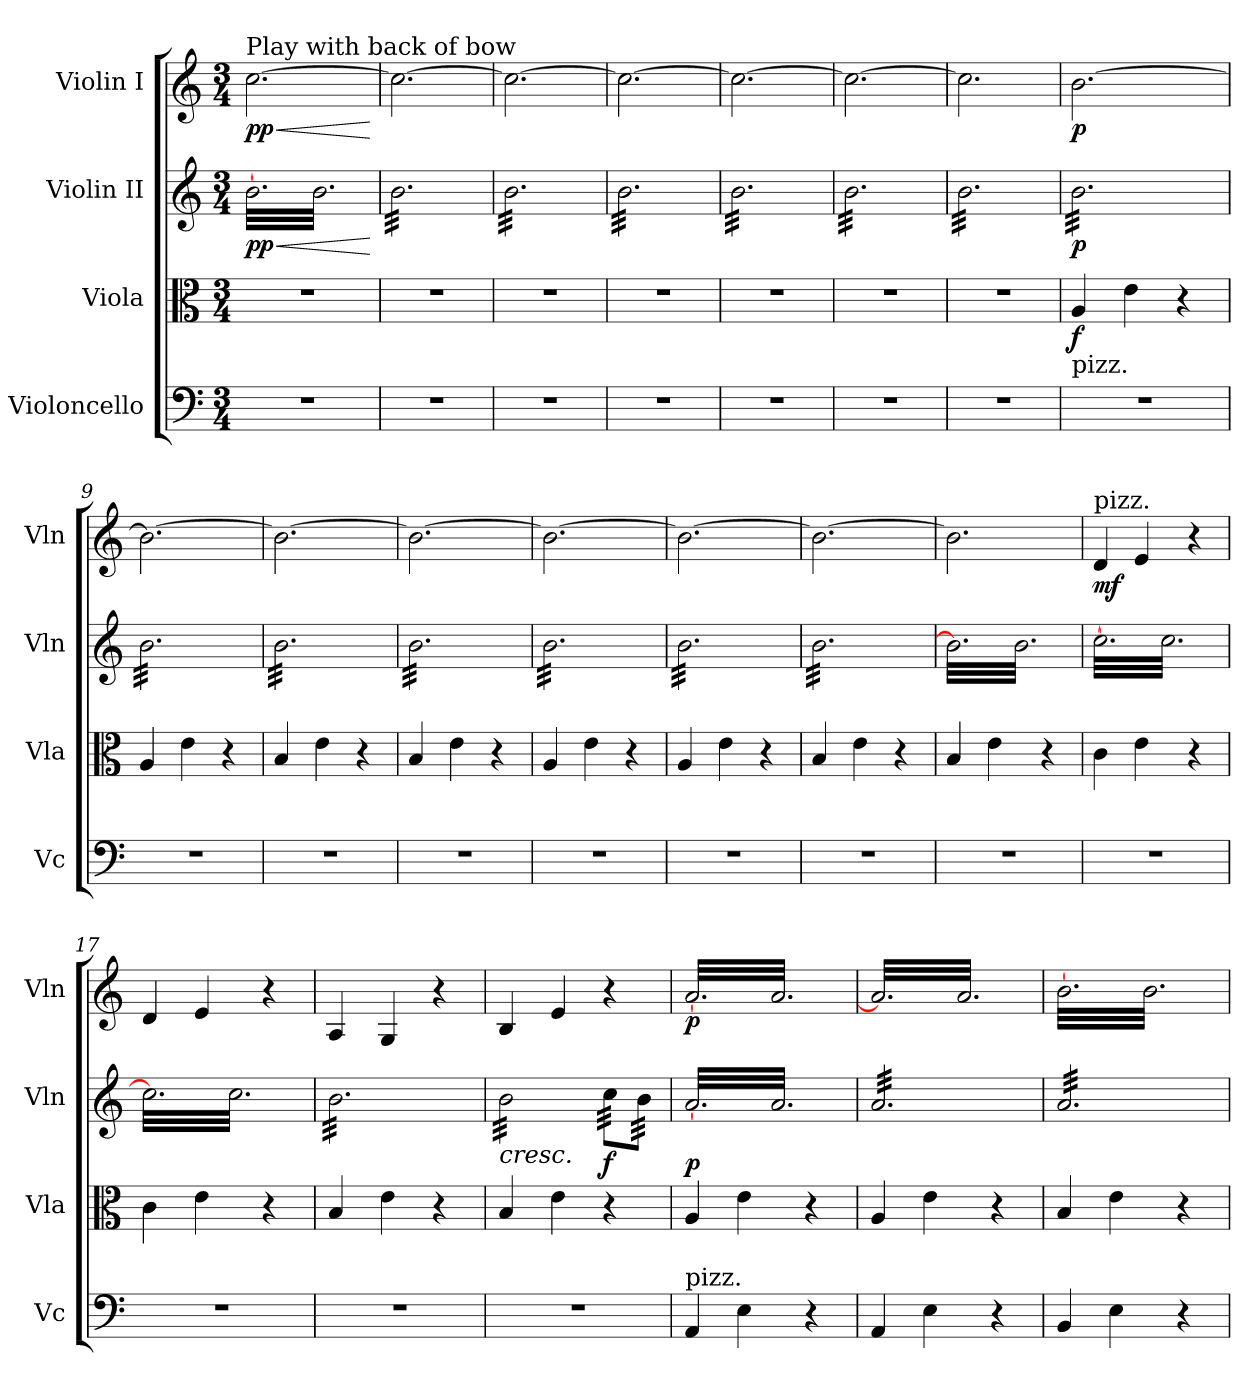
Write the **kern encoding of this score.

**kern	**kern	**dynam	**kern	**dynam	**kern	**dynam
*part4	*part3	*part3	*part2	*part2	*part1	*part1
*staff4	*staff3	*staff3	*staff2	*staff2	*staff1	*staff1
*I"Violoncello	*I"Viola	*	*I"Violin II	*	*I"Violin I	*
*I'Vc	*I'Vla	*	*I'Vln	*	*I'Vln	*
*clefF4	*clefC3	*	*clefG2	*	*clefG2	*
*k[]	*k[]	*	*k[]	*	*k[]	*
*M3/4	*M3/4	*	*M3/4	*	*M3/4	*
*MM82	*MM82	*	*MM82	*	*MM82	*
=1	=1	=1	=1	=1	=1	=1
!	!	!	!	!	!LO:TX:a:t=Play with back of bow	!
!	!	!	!	!LO:HP:b	!	!LO:HP:b
!	!	!	!	!LO:DY:n=1:b	!	!LO:DY:n=1:b
*	*	*	*tremolo	*	*	*
2.r	2.r	.	[32b\LLL	< pp	[2.cc\	< pp
.	.	.	32b\	.	.	.
.	.	.	32b\	.	.	.
.	.	.	32b\	.	.	.
.	.	.	32b\	.	.	.
.	.	.	32b\	.	.	.
.	.	.	32b\	.	.	.
.	.	.	32b\	.	.	.
.	.	.	32b\	.	.	.
.	.	.	32b\	.	.	.
.	.	.	32b\	.	.	.
.	.	.	32b\	.	.	.
.	.	.	32b\	.	.	.
.	.	.	32b\	.	.	.
.	.	.	32b\	.	.	.
.	.	.	32b\	.	.	.
.	.	.	32b\	.	.	.
.	.	.	32b\	.	.	.
.	.	.	32b\	.	.	.
.	.	.	32b\	.	.	.
.	.	.	32b\	.	.	.
.	.	.	32b\	.	.	.
.	.	.	32b\	.	.	.
.	.	.	32b\JJJ	.	.	.
.	.	.	.	[	.	[
=2	=2	=2	=2	=2	=2	=2
2.r	2.r	.	32b\LLL	.	2.cc\_	.
.	.	.	32b\	.	.	.
.	.	.	32b\	.	.	.
.	.	.	32b\	.	.	.
.	.	.	32b\	.	.	.
.	.	.	32b\	.	.	.
.	.	.	32b\	.	.	.
.	.	.	32b\	.	.	.
.	.	.	32b\	.	.	.
.	.	.	32b\	.	.	.
.	.	.	32b\	.	.	.
.	.	.	32b\	.	.	.
.	.	.	32b\	.	.	.
.	.	.	32b\	.	.	.
.	.	.	32b\	.	.	.
.	.	.	32b\	.	.	.
.	.	.	32b\	.	.	.
.	.	.	32b\	.	.	.
.	.	.	32b\	.	.	.
.	.	.	32b\	.	.	.
.	.	.	32b\	.	.	.
.	.	.	32b\	.	.	.
.	.	.	32b\	.	.	.
.	.	.	32b\JJJ	.	.	.
=3	=3	=3	=3	=3	=3	=3
2.r	2.r	.	32b\LLL	.	2.cc\_	.
.	.	.	32b\	.	.	.
.	.	.	32b\	.	.	.
.	.	.	32b\	.	.	.
.	.	.	32b\	.	.	.
.	.	.	32b\	.	.	.
.	.	.	32b\	.	.	.
.	.	.	32b\	.	.	.
.	.	.	32b\	.	.	.
.	.	.	32b\	.	.	.
.	.	.	32b\	.	.	.
.	.	.	32b\	.	.	.
.	.	.	32b\	.	.	.
.	.	.	32b\	.	.	.
.	.	.	32b\	.	.	.
.	.	.	32b\	.	.	.
.	.	.	32b\	.	.	.
.	.	.	32b\	.	.	.
.	.	.	32b\	.	.	.
.	.	.	32b\	.	.	.
.	.	.	32b\	.	.	.
.	.	.	32b\	.	.	.
.	.	.	32b\	.	.	.
.	.	.	32b\JJJ	.	.	.
=4	=4	=4	=4	=4	=4	=4
2.r	2.r	.	32b\LLL	.	2.cc\_	.
.	.	.	32b\	.	.	.
.	.	.	32b\	.	.	.
.	.	.	32b\	.	.	.
.	.	.	32b\	.	.	.
.	.	.	32b\	.	.	.
.	.	.	32b\	.	.	.
.	.	.	32b\	.	.	.
.	.	.	32b\	.	.	.
.	.	.	32b\	.	.	.
.	.	.	32b\	.	.	.
.	.	.	32b\	.	.	.
.	.	.	32b\	.	.	.
.	.	.	32b\	.	.	.
.	.	.	32b\	.	.	.
.	.	.	32b\	.	.	.
.	.	.	32b\	.	.	.
.	.	.	32b\	.	.	.
.	.	.	32b\	.	.	.
.	.	.	32b\	.	.	.
.	.	.	32b\	.	.	.
.	.	.	32b\	.	.	.
.	.	.	32b\	.	.	.
.	.	.	32b\JJJ	.	.	.
=5	=5	=5	=5	=5	=5	=5
2.r	2.r	.	32b\LLL	.	2.cc\_	.
.	.	.	32b\	.	.	.
.	.	.	32b\	.	.	.
.	.	.	32b\	.	.	.
.	.	.	32b\	.	.	.
.	.	.	32b\	.	.	.
.	.	.	32b\	.	.	.
.	.	.	32b\	.	.	.
.	.	.	32b\	.	.	.
.	.	.	32b\	.	.	.
.	.	.	32b\	.	.	.
.	.	.	32b\	.	.	.
.	.	.	32b\	.	.	.
.	.	.	32b\	.	.	.
.	.	.	32b\	.	.	.
.	.	.	32b\	.	.	.
.	.	.	32b\	.	.	.
.	.	.	32b\	.	.	.
.	.	.	32b\	.	.	.
.	.	.	32b\	.	.	.
.	.	.	32b\	.	.	.
.	.	.	32b\	.	.	.
.	.	.	32b\	.	.	.
.	.	.	32b\JJJ	.	.	.
=6	=6	=6	=6	=6	=6	=6
2.r	2.r	.	32b\LLL	.	2.cc\_	.
.	.	.	32b\	.	.	.
.	.	.	32b\	.	.	.
.	.	.	32b\	.	.	.
.	.	.	32b\	.	.	.
.	.	.	32b\	.	.	.
.	.	.	32b\	.	.	.
.	.	.	32b\	.	.	.
.	.	.	32b\	.	.	.
.	.	.	32b\	.	.	.
.	.	.	32b\	.	.	.
.	.	.	32b\	.	.	.
.	.	.	32b\	.	.	.
.	.	.	32b\	.	.	.
.	.	.	32b\	.	.	.
.	.	.	32b\	.	.	.
.	.	.	32b\	.	.	.
.	.	.	32b\	.	.	.
.	.	.	32b\	.	.	.
.	.	.	32b\	.	.	.
.	.	.	32b\	.	.	.
.	.	.	32b\	.	.	.
.	.	.	32b\	.	.	.
.	.	.	32b\JJJ	.	.	.
=7	=7	=7	=7	=7	=7	=7
2.r	2.r	.	32b\LLL	.	2.cc\]	.
.	.	.	32b\	.	.	.
.	.	.	32b\	.	.	.
.	.	.	32b\	.	.	.
.	.	.	32b\	.	.	.
.	.	.	32b\	.	.	.
.	.	.	32b\	.	.	.
.	.	.	32b\	.	.	.
.	.	.	32b\	.	.	.
.	.	.	32b\	.	.	.
.	.	.	32b\	.	.	.
.	.	.	32b\	.	.	.
.	.	.	32b\	.	.	.
.	.	.	32b\	.	.	.
.	.	.	32b\	.	.	.
.	.	.	32b\	.	.	.
.	.	.	32b\	.	.	.
.	.	.	32b\	.	.	.
.	.	.	32b\	.	.	.
.	.	.	32b\	.	.	.
.	.	.	32b\	.	.	.
.	.	.	32b\	.	.	.
.	.	.	32b\	.	.	.
.	.	.	32b\JJJ	.	.	.
=8	=8	=8	=8	=8	=8	=8
!	!LO:TX:b:t=pizz.	!	!	!	!	!
!	!	!LO:DY:b	!	!LO:DY:b	!	!LO:DY:b
2.r	4A/	f	32b\LLL	p	[2.b\	p
.	.	.	32b\	.	.	.
.	.	.	32b\	.	.	.
.	.	.	32b\	.	.	.
.	.	.	32b\	.	.	.
.	.	.	32b\	.	.	.
.	.	.	32b\	.	.	.
.	.	.	32b\	.	.	.
.	4e\	.	32b\	.	.	.
.	.	.	32b\	.	.	.
.	.	.	32b\	.	.	.
.	.	.	32b\	.	.	.
.	.	.	32b\	.	.	.
.	.	.	32b\	.	.	.
.	.	.	32b\	.	.	.
.	.	.	32b\	.	.	.
.	4r	.	32b\	.	.	.
.	.	.	32b\	.	.	.
.	.	.	32b\	.	.	.
.	.	.	32b\	.	.	.
.	.	.	32b\	.	.	.
.	.	.	32b\	.	.	.
.	.	.	32b\	.	.	.
.	.	.	32b\JJJ	.	.	.
=9	=9	=9	=9	=9	=9	=9
2.r	4A/	.	32b\LLL	.	2.b\_	.
.	.	.	32b\	.	.	.
.	.	.	32b\	.	.	.
.	.	.	32b\	.	.	.
.	.	.	32b\	.	.	.
.	.	.	32b\	.	.	.
.	.	.	32b\	.	.	.
.	.	.	32b\	.	.	.
.	4e\	.	32b\	.	.	.
.	.	.	32b\	.	.	.
.	.	.	32b\	.	.	.
.	.	.	32b\	.	.	.
.	.	.	32b\	.	.	.
.	.	.	32b\	.	.	.
.	.	.	32b\	.	.	.
.	.	.	32b\	.	.	.
.	4r	.	32b\	.	.	.
.	.	.	32b\	.	.	.
.	.	.	32b\	.	.	.
.	.	.	32b\	.	.	.
.	.	.	32b\	.	.	.
.	.	.	32b\	.	.	.
.	.	.	32b\	.	.	.
.	.	.	32b\JJJ	.	.	.
=10	=10	=10	=10	=10	=10	=10
2.r	4B/	.	32b\LLL	.	2.b\_	.
.	.	.	32b\	.	.	.
.	.	.	32b\	.	.	.
.	.	.	32b\	.	.	.
.	.	.	32b\	.	.	.
.	.	.	32b\	.	.	.
.	.	.	32b\	.	.	.
.	.	.	32b\	.	.	.
.	4e\	.	32b\	.	.	.
.	.	.	32b\	.	.	.
.	.	.	32b\	.	.	.
.	.	.	32b\	.	.	.
.	.	.	32b\	.	.	.
.	.	.	32b\	.	.	.
.	.	.	32b\	.	.	.
.	.	.	32b\	.	.	.
.	4r	.	32b\	.	.	.
.	.	.	32b\	.	.	.
.	.	.	32b\	.	.	.
.	.	.	32b\	.	.	.
.	.	.	32b\	.	.	.
.	.	.	32b\	.	.	.
.	.	.	32b\	.	.	.
.	.	.	32b\JJJ	.	.	.
=11	=11	=11	=11	=11	=11	=11
2.r	4B/	.	32b\LLL	.	2.b\_	.
.	.	.	32b\	.	.	.
.	.	.	32b\	.	.	.
.	.	.	32b\	.	.	.
.	.	.	32b\	.	.	.
.	.	.	32b\	.	.	.
.	.	.	32b\	.	.	.
.	.	.	32b\	.	.	.
.	4e\	.	32b\	.	.	.
.	.	.	32b\	.	.	.
.	.	.	32b\	.	.	.
.	.	.	32b\	.	.	.
.	.	.	32b\	.	.	.
.	.	.	32b\	.	.	.
.	.	.	32b\	.	.	.
.	.	.	32b\	.	.	.
.	4r	.	32b\	.	.	.
.	.	.	32b\	.	.	.
.	.	.	32b\	.	.	.
.	.	.	32b\	.	.	.
.	.	.	32b\	.	.	.
.	.	.	32b\	.	.	.
.	.	.	32b\	.	.	.
.	.	.	32b\JJJ	.	.	.
!!LO:LB:g=z
=12	=12	=12	=12	=12	=12	=12
2.r	4A/	.	32b\LLL	.	2.b\_	.
.	.	.	32b\	.	.	.
.	.	.	32b\	.	.	.
.	.	.	32b\	.	.	.
.	.	.	32b\	.	.	.
.	.	.	32b\	.	.	.
.	.	.	32b\	.	.	.
.	.	.	32b\	.	.	.
.	4e\	.	32b\	.	.	.
.	.	.	32b\	.	.	.
.	.	.	32b\	.	.	.
.	.	.	32b\	.	.	.
.	.	.	32b\	.	.	.
.	.	.	32b\	.	.	.
.	.	.	32b\	.	.	.
.	.	.	32b\	.	.	.
.	4r	.	32b\	.	.	.
.	.	.	32b\	.	.	.
.	.	.	32b\	.	.	.
.	.	.	32b\	.	.	.
.	.	.	32b\	.	.	.
.	.	.	32b\	.	.	.
.	.	.	32b\	.	.	.
.	.	.	32b\JJJ	.	.	.
=13	=13	=13	=13	=13	=13	=13
2.r	4A/	.	32b\LLL	.	2.b\_	.
.	.	.	32b\	.	.	.
.	.	.	32b\	.	.	.
.	.	.	32b\	.	.	.
.	.	.	32b\	.	.	.
.	.	.	32b\	.	.	.
.	.	.	32b\	.	.	.
.	.	.	32b\	.	.	.
.	4e\	.	32b\	.	.	.
.	.	.	32b\	.	.	.
.	.	.	32b\	.	.	.
.	.	.	32b\	.	.	.
.	.	.	32b\	.	.	.
.	.	.	32b\	.	.	.
.	.	.	32b\	.	.	.
.	.	.	32b\	.	.	.
.	4r	.	32b\	.	.	.
.	.	.	32b\	.	.	.
.	.	.	32b\	.	.	.
.	.	.	32b\	.	.	.
.	.	.	32b\	.	.	.
.	.	.	32b\	.	.	.
.	.	.	32b\	.	.	.
.	.	.	32b\JJJ	.	.	.
=14	=14	=14	=14	=14	=14	=14
2.r	4B/	.	32b\LLL	.	2.b\_	.
.	.	.	32b\	.	.	.
.	.	.	32b\	.	.	.
.	.	.	32b\	.	.	.
.	.	.	32b\	.	.	.
.	.	.	32b\	.	.	.
.	.	.	32b\	.	.	.
.	.	.	32b\	.	.	.
.	4e\	.	32b\	.	.	.
.	.	.	32b\	.	.	.
.	.	.	32b\	.	.	.
.	.	.	32b\	.	.	.
.	.	.	32b\	.	.	.
.	.	.	32b\	.	.	.
.	.	.	32b\	.	.	.
.	.	.	32b\	.	.	.
.	4r	.	32b\	.	.	.
.	.	.	32b\	.	.	.
.	.	.	32b\	.	.	.
.	.	.	32b\	.	.	.
.	.	.	32b\	.	.	.
.	.	.	32b\	.	.	.
.	.	.	32b\	.	.	.
.	.	.	32b\JJJ	.	.	.
=15	=15	=15	=15	=15	=15	=15
2.r	4B/	.	32b\]LLL	.	2.b\]	.
.	.	.	32b\	.	.	.
.	.	.	32b\	.	.	.
.	.	.	32b\	.	.	.
.	.	.	32b\	.	.	.
.	.	.	32b\	.	.	.
.	.	.	32b\	.	.	.
.	.	.	32b\	.	.	.
.	4e\	.	32b\	.	.	.
.	.	.	32b\	.	.	.
.	.	.	32b\	.	.	.
.	.	.	32b\	.	.	.
.	.	.	32b\	.	.	.
.	.	.	32b\	.	.	.
.	.	.	32b\	.	.	.
.	.	.	32b\	.	.	.
.	4r	.	32b\	.	.	.
.	.	.	32b\	.	.	.
.	.	.	32b\	.	.	.
.	.	.	32b\	.	.	.
.	.	.	32b\	.	.	.
.	.	.	32b\	.	.	.
.	.	.	32b\	.	.	.
.	.	.	32b\JJJ	.	.	.
=16	=16	=16	=16	=16	=16	=16
!	!	!	!	!	!LO:TX:a:t=pizz.	!
!	!	!	!	!	!	!LO:DY:b
2.r	4c\	.	[32cc\LLL	.	4d/	mf
.	.	.	32cc\	.	.	.
.	.	.	32cc\	.	.	.
.	.	.	32cc\	.	.	.
.	.	.	32cc\	.	.	.
.	.	.	32cc\	.	.	.
.	.	.	32cc\	.	.	.
.	.	.	32cc\	.	.	.
.	4e\	.	32cc\	.	4e/	.
.	.	.	32cc\	.	.	.
.	.	.	32cc\	.	.	.
.	.	.	32cc\	.	.	.
.	.	.	32cc\	.	.	.
.	.	.	32cc\	.	.	.
.	.	.	32cc\	.	.	.
.	.	.	32cc\	.	.	.
.	4r	.	32cc\	.	4r	.
.	.	.	32cc\	.	.	.
.	.	.	32cc\	.	.	.
.	.	.	32cc\	.	.	.
.	.	.	32cc\	.	.	.
.	.	.	32cc\	.	.	.
.	.	.	32cc\	.	.	.
.	.	.	32cc\JJJ	.	.	.
=17	=17	=17	=17	=17	=17	=17
2.r	4c\	.	32cc\]LLL	.	4d/	.
.	.	.	32cc\	.	.	.
.	.	.	32cc\	.	.	.
.	.	.	32cc\	.	.	.
.	.	.	32cc\	.	.	.
.	.	.	32cc\	.	.	.
.	.	.	32cc\	.	.	.
.	.	.	32cc\	.	.	.
.	4e\	.	32cc\	.	4e/	.
.	.	.	32cc\	.	.	.
.	.	.	32cc\	.	.	.
.	.	.	32cc\	.	.	.
.	.	.	32cc\	.	.	.
.	.	.	32cc\	.	.	.
.	.	.	32cc\	.	.	.
.	.	.	32cc\	.	.	.
.	4r	.	32cc\	.	4r	.
.	.	.	32cc\	.	.	.
.	.	.	32cc\	.	.	.
.	.	.	32cc\	.	.	.
.	.	.	32cc\	.	.	.
.	.	.	32cc\	.	.	.
.	.	.	32cc\	.	.	.
.	.	.	32cc\JJJ	.	.	.
=18	=18	=18	=18	=18	=18	=18
2.r	4B/	.	32b\LLL	.	4A/	.
.	.	.	32b\	.	.	.
.	.	.	32b\	.	.	.
.	.	.	32b\	.	.	.
.	.	.	32b\	.	.	.
.	.	.	32b\	.	.	.
.	.	.	32b\	.	.	.
.	.	.	32b\	.	.	.
.	4e\	.	32b\	.	4G/	.
.	.	.	32b\	.	.	.
.	.	.	32b\	.	.	.
.	.	.	32b\	.	.	.
.	.	.	32b\	.	.	.
.	.	.	32b\	.	.	.
.	.	.	32b\	.	.	.
.	.	.	32b\	.	.	.
.	4r	.	32b\	.	4r	.
.	.	.	32b\	.	.	.
.	.	.	32b\	.	.	.
.	.	.	32b\	.	.	.
.	.	.	32b\	.	.	.
.	.	.	32b\	.	.	.
.	.	.	32b\	.	.	.
.	.	.	32b\JJJ	.	.	.
=19	=19	=19	=19	=19	=19	=19
!	!	!	!	!LO:HP:b	!	!
2.r	4B/	.	32b\LLL	<	4B/	.
.	.	.	32b\	.	.	.
.	.	.	32b\	.	.	.
.	.	.	32b\	.	.	.
.	.	.	32b\	.	.	.
.	.	.	32b\	.	.	.
.	.	.	32b\	.	.	.
.	.	.	32b\	.	.	.
.	4e\	.	32b\	.	4e/	.
.	.	.	32b\	.	.	.
.	.	.	32b\	.	.	.
.	.	.	32b\	.	.	.
.	.	.	32b\	.	.	.
.	.	.	32b\	.	.	.
.	.	.	32b\	.	.	.
.	.	.	32b\JJJ	.	.	.
!	!	!	!	!LO:DY:b	!	!
.	4r	.	64cc\LLLL	f	4r	.
.	.	.	64cc\	.	.	.
.	.	.	64cc\	.	.	.
.	.	.	64cc\	.	.	.
.	.	.	64cc\	.	.	.
.	.	.	64cc\	.	.	.
.	.	.	64cc\	.	.	.
.	.	.	64cc\	.	.	.
.	.	.	64b\	.	.	.
.	.	.	64b\	.	.	.
.	.	.	64b\	.	.	.
.	.	.	64b\	.	.	.
.	.	.	64b\	.	.	.
.	.	.	64b\	.	.	.
.	.	.	64b\	.	.	.
.	.	.	64b\JJJJ	.	.	.
.	.	.	.	[	.	.
=20	=20	=20	=20	=20	=20	=20
!	!	!	!	!	!LO:TX:a:t=arco	!
!LO:TX:a:t=pizz.	!	!	!	!	!	!
!	!	!	!	!LO:DY:b	!	!LO:DY:b
*	*	*	*	*	*tremolo	*
4AA/	4A/	.	[32a/LLL	p	[32a/LLL	p
.	.	.	32a/	.	32a/	.
.	.	.	32a/	.	32a/	.
.	.	.	32a/	.	32a/	.
.	.	.	32a/	.	32a/	.
.	.	.	32a/	.	32a/	.
.	.	.	32a/	.	32a/	.
.	.	.	32a/	.	32a/	.
4E\	4e\	.	32a/	.	32a/	.
.	.	.	32a/	.	32a/	.
.	.	.	32a/	.	32a/	.
.	.	.	32a/	.	32a/	.
.	.	.	32a/	.	32a/	.
.	.	.	32a/	.	32a/	.
.	.	.	32a/	.	32a/	.
.	.	.	32a/	.	32a/	.
4r	4r	.	32a/	.	32a/	.
.	.	.	32a/	.	32a/	.
.	.	.	32a/	.	32a/	.
.	.	.	32a/	.	32a/	.
.	.	.	32a/	.	32a/	.
.	.	.	32a/	.	32a/	.
.	.	.	32a/	.	32a/	.
.	.	.	32a/JJJ	.	32a/JJJ	.
=21	=21	=21	=21	=21	=21	=21
4AA/	4A/	.	32a/LLL	.	32a/]LLL	.
.	.	.	32a/	.	32a/	.
.	.	.	32a/	.	32a/	.
.	.	.	32a/	.	32a/	.
.	.	.	32a/	.	32a/	.
.	.	.	32a/	.	32a/	.
.	.	.	32a/	.	32a/	.
.	.	.	32a/	.	32a/	.
4E\	4e\	.	32a/	.	32a/	.
.	.	.	32a/	.	32a/	.
.	.	.	32a/	.	32a/	.
.	.	.	32a/	.	32a/	.
.	.	.	32a/	.	32a/	.
.	.	.	32a/	.	32a/	.
.	.	.	32a/	.	32a/	.
.	.	.	32a/	.	32a/	.
4r	4r	.	32a/	.	32a/	.
.	.	.	32a/	.	32a/	.
.	.	.	32a/	.	32a/	.
.	.	.	32a/	.	32a/	.
.	.	.	32a/	.	32a/	.
.	.	.	32a/	.	32a/	.
.	.	.	32a/	.	32a/	.
.	.	.	32a/JJJ	.	32a/JJJ	.
=22	=22	=22	=22	=22	=22	=22
4BB/	4B/	.	32a/LLL	.	[32b\LLL	.
.	.	.	32a/	.	32b\	.
.	.	.	32a/	.	32b\	.
.	.	.	32a/	.	32b\	.
.	.	.	32a/	.	32b\	.
.	.	.	32a/	.	32b\	.
.	.	.	32a/	.	32b\	.
.	.	.	32a/	.	32b\	.
4E\	4e\	.	32a/	.	32b\	.
.	.	.	32a/	.	32b\	.
.	.	.	32a/	.	32b\	.
.	.	.	32a/	.	32b\	.
.	.	.	32a/	.	32b\	.
.	.	.	32a/	.	32b\	.
.	.	.	32a/	.	32b\	.
.	.	.	32a/	.	32b\	.
4r	4r	.	32a/	.	32b\	.
.	.	.	32a/	.	32b\	.
.	.	.	32a/	.	32b\	.
.	.	.	32a/	.	32b\	.
.	.	.	32a/	.	32b\	.
.	.	.	32a/	.	32b\	.
.	.	.	32a/	.	32b\	.
.	.	.	32a/JJJ	.	32b\JJJ	.
*	*	*	*	*	*Xtremolo	*
*	*	*	*Xtremolo	*	*	*
=	=	=	=	=	=	=
*-	*-	*-	*-	*-	*-	*-
